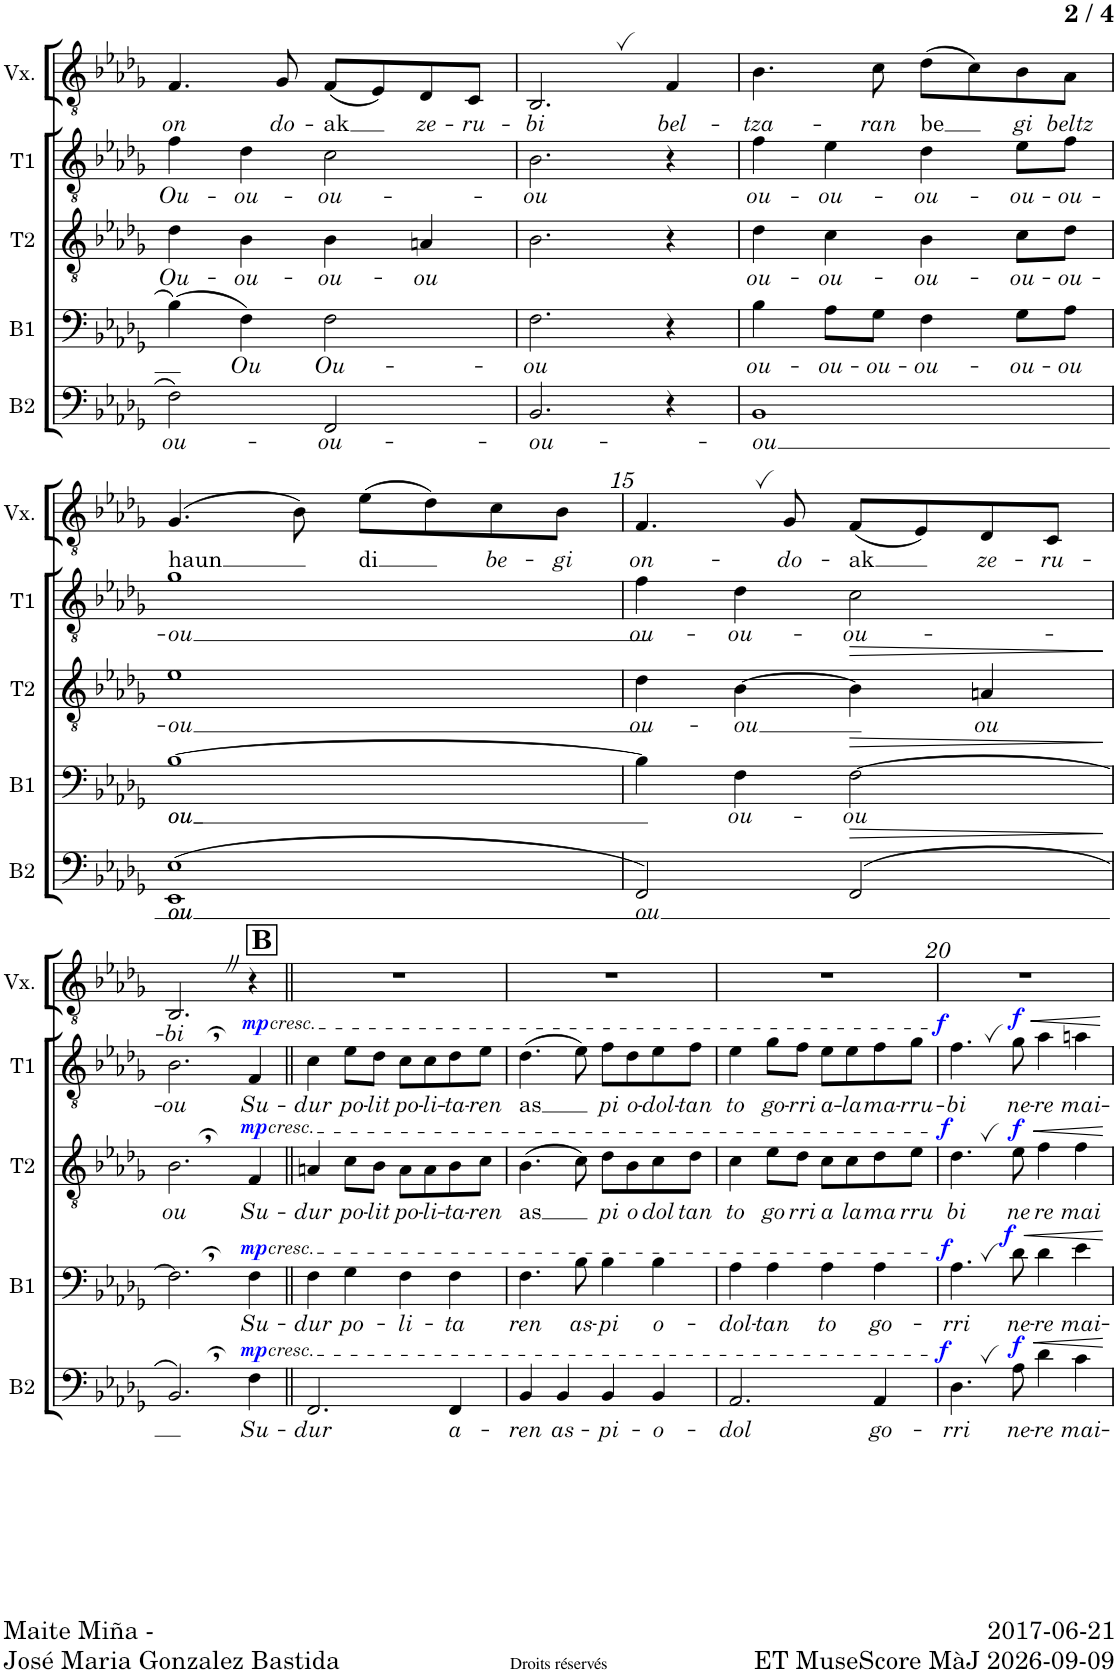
**kern	**text	**dynam	**kern	**text	**dynam	**kern	**text	**dynam	**kern	**text	**dynam	**kern	**text
*part5	*part5	*part5	*part4	*part4	*part4	*part3	*part3	*part3	*part2	*part2	*part2	*part1	*part1
*staff5	*staff5	*staff5	*staff4	*staff4	*staff4	*staff3	*staff3	*staff3	*staff2	*staff2	*staff2	*staff1	*staff1
*I"Basse	*	*	*I"Baryton	*	*	*I"Ténor 2	*	*	*I"Ténor 1	*	*	*I"Voix	*
*I'B2	*	*	*I'B1	*	*	*I'T2	*	*	*I'T1	*	*	*I'Vx.	*
!!LO:PB:g=z
*clefF4	*	*	*clefF4	*	*	*clefGv2	*	*	*clefGv2	*	*	*clefGv2	*
*k[b-e-a-d-g-]	*	*	*k[b-e-a-d-g-]	*	*	*k[b-e-a-d-g-]	*	*	*k[b-e-a-d-g-]	*	*	*k[b-e-a-d-g-]	*
*M4/4	*	*	*M4/4	*	*	*M4/4	*	*	*M4/4	*	*	*M4/4	*
*met(c)	*	*	*met(c)	*	*	*met(c)	*	*	*met(c)	*	*	*met(c)	*
=11	=11	=11	=11	=11	=11	=11	=11	=11	=11	=11	=11	=11	=11
!	!LO:LY:b	!	!	!	!	!	!LO:LY:b	!	!	!LO:LY:b	!	!	!LO:LY:b
2F\	ou-	.	(4B-\	.	.	4d-\	Ou-	.	4f\	Ou-	.	4.F/	on
!	!	!	!	!LO:LY:b	!	!	!LO:LY:b	!	!	!LO:LY:b	!	!	!
.	.	.	4F\)	Ou	.	4B-\	-ou-	.	4d-\	-ou-	.	.	.
!	!	!	!	!	!	!	!	!	!	!	!	!	!LO:LY:b
.	.	.	.	.	.	.	.	.	.	.	.	8G-/	do-
!	!LO:LY:b	!	!	!LO:LY:b	!	!	!LO:LY:b	!	!	!LO:LY:b	!	!	!LO:LY:b
2FF/	-ou-	.	2F\	Ou-	.	4B-\	-ou-	.	2c\	-ou-	.	(8F/L	-ak
.	.	.	.	.	.	.	.	.	.	.	.	8E-/)	.
!	!	!	!	!	!	!	!LO:LY:b	!	!	!	!	!	!LO:LY:b
.	.	.	.	.	.	4An/	-ou	.	.	.	.	8D-/	ze-
!	!	!	!	!	!	!	!	!	!	!	!	!	!LO:LY:b
.	.	.	.	.	.	.	.	.	.	.	.	8C/J	-ru-
=12	=12	=12	=12	=12	=12	=12	=12	=12	=12	=12	=12	=12	=12
!	!LO:LY:b	!	!	!LO:LY:b	!	!	!	!	!	!LO:LY:b	!	!	!LO:LY:b
2.BB-/	-ou-	.	2.F\	-ou	.	2.B-\	.	.	2.B-\	-ou	.	2.BB-,/	-bi
!	!	!	!	!	!	!	!	!	!	!	!	!	!LO:LY:b
4r	.	.	4r	.	.	4r	.	.	4r	.	.	4F/	bel-
=13	=13	=13	=13	=13	=13	=13	=13	=13	=13	=13	=13	=13	=13
!	!LO:LY:b	!	!	!LO:LY:b	!	!	!LO:LY:b	!	!	!LO:LY:b	!	!	!LO:LY:b
1BB-	-ou	.	4B-\	ou-	.	4d-\	ou-	.	4f\	ou-	.	4.B-\	-tza-
!	!	!	!	!LO:LY:b	!	!	!LO:LY:b	!	!	!LO:LY:b	!	!	!
.	.	.	8A-\L	-ou-	.	4c\	-ou-	.	4e-\	-ou-	.	.	.
!	!	!	!	!LO:LY:b	!	!	!	!	!	!	!	!	!LO:LY:b
.	.	.	8G-\J	-ou-	.	.	.	.	.	.	.	8c\	-ran
!	!	!	!	!LO:LY:b	!	!	!LO:LY:b	!	!	!LO:LY:b	!	!	!LO:LY:b
.	.	.	4F\	-ou-	.	4B-\	-ou-	.	4d-\	-ou-	.	(8d-\L	be
.	.	.	.	.	.	.	.	.	.	.	.	8c\)	.
!	!	!	!	!LO:LY:b	!	!	!LO:LY:b	!	!	!LO:LY:b	!	!	!LO:LY:b
.	.	.	8G-\L	-ou-	.	8c\L	-ou-	.	8e-\L	-ou-	.	8B-\	gi
!	!	!	!	!LO:LY:b	!	!	!LO:LY:b	!	!	!LO:LY:b	!	!	!LO:LY:b
.	.	.	8A-\J	-ou	.	8d-\J	-ou-	.	8f\J	-ou-	.	8A-\J	beltz
!!LO:LB:g=z
=14	=14	=14	=14	=14	=14	=14	=14	=14	=14	=14	=14	=14	=14
!	!LO:LY:b	!	!	!LO:LY:b	!	!	!LO:LY:b	!	!	!LO:LY:b	!	!	!LO:LY:b
(>1EE- 1E-	-ou	.	[1B-	-ou	.	1e-	-ou	.	1g-	-ou	.	(4.G-/	haun
.	.	.	.	.	.	.	.	.	.	.	.	8B-\)	.
!	!	!	!	!	!	!	!	!	!	!	!	!	!LO:LY:b
.	.	.	.	.	.	.	.	.	.	.	.	(8e-\L	di
.	.	.	.	.	.	.	.	.	.	.	.	8d-\)	.
!	!	!	!	!	!	!	!	!	!	!	!	!	!LO:LY:b
.	.	.	.	.	.	.	.	.	.	.	.	8c\	be-
!	!	!	!	!	!	!	!	!	!	!	!	!	!LO:LY:b
.	.	.	.	.	.	.	.	.	.	.	.	8B-\J	-gi
=15	=15	=15	=15	=15	=15	=15	=15	=15	=15	=15	=15	=15	=15
!	!LO:LY:b	!	!	!	!	!	!LO:LY:b	!	!	!LO:LY:b	!	!	!LO:LY:b
2FF/)	-ou	.	4B-\]	.	.	4d-\	ou-	.	4f\	ou-	.	4.F,/	on-
!	!	!	!	!LO:LY:b	!	!	!LO:LY:b	!	!	!LO:LY:b	!	!	!
.	.	.	4F\	ou-	.	[4B-\	-ou	.	4d-\	-ou-	.	.	.
!	!	!	!	!	!	!	!	!	!	!	!	!	!LO:LY:b
.	.	.	.	.	.	.	.	.	.	.	.	8G-/	-do-
!	!	!LO:HP:b	!	!LO:LY:b	!LO:HP:b	!	!	!LO:HP:b	!	!LO:LY:b	!	!	!LO:LY:b
(>2FF/	.	>	[2F\	-ou	>	4B-\]	.	>	2c\	-ou-	.	(8F/L	-ak
.	.	.	.	.	.	.	.	.	.	.	.	8E-/)	.
!	!	!	!	!	!	!	!LO:LY:b	!	!	!	!	!	!LO:LY:b
.	.	.	.	.	.	4An/	ou	.	.	.	.	8D-/	ze-
!	!	!	!	!	!	!	!	!	!	!	!	!	!LO:LY:b
.	.	.	.	.	.	.	.	.	.	.	.	8C/J	-ru-
.	.	]	.	.	]	.	.	]	.	.	.	.	.
!!LO:LB:g=z
!!LO:REH:place=s1:a:B:cj:fs=14:t=B:qo=3
=16	=16	=16	=16	=16	=16	=16	=16	=16	=16	=16	=16	=16	=16
!	!	!	!	!	!	!	!LO:LY:b	!	!	!LO:LY:b	!	!	!LO:LY:b
2.BB-,/)	.	.	2.F,\]	.	.	2.B-,\	-ou	.	2.B-,\	-ou	.	2.BB-Z/	-bi
!	!	!	!	!	!	!	!	!	!LO:TX:a:i:t=cresc.	!	!	!	!
!	!	!	!	!	!	!LO:TX:a:i:t=cresc.	!	!	!	!	!	!	!
!	!	!	!LO:TX:a:i:t=cresc.	!	!	!	!	!	!	!	!	!	!
!LO:TX:a:i:t=cresc.	!	!	!	!	!	!	!	!	!	!	!	!	!
!	!LO:LY:b	!LO:DY:a	!	!LO:LY:b	!LO:DY:a	!	!LO:LY:b	!LO:DY:a	!	!LO:LY:b	!LO:DY:a	!	!
4F\	Su-	mp	4F\	Su-	mp	4F/	Su-	mp	4F/	Su-	mp	4r	.
=17||	=17||	=17||	=17||	=17||	=17||	=17||	=17||	=17||	=17||	=17||	=17||	=17||	=17||
!	!LO:LY:b	!	!	!LO:LY:b	!	!	!LO:LY:b	!	!	!LO:LY:b	!	!	!
2.FF/	-dur	.	4F\	-dur	.	4An/	dur	.	4c\	-dur	.	1r	.
!	!	!	!	!LO:LY:b	!	!	!LO:LY:b	!	!	!LO:LY:b	!	!	!
.	.	.	4G-\	po-	.	8c\L	po-	.	8e-\L	po-	.	.	.
!	!	!	!	!	!	!	!LO:LY:b	!	!	!LO:LY:b	!	!	!
.	.	.	.	.	.	8B-\J	-lit	.	8d-\J	-lit	.	.	.
!	!	!	!	!LO:LY:b	!	!	!LO:LY:b	!	!	!LO:LY:b	!	!	!
.	.	.	4F\	-li-	.	8A\L	po-	.	8c\L	po-	.	.	.
!	!	!	!	!	!	!	!LO:LY:b	!	!	!LO:LY:b	!	!	!
.	.	.	.	.	.	8A\	-li-	.	8c\	-li-	.	.	.
!	!LO:LY:b	!	!	!LO:LY:b	!	!	!LO:LY:b	!	!	!LO:LY:b	!	!	!
4FF/	a-	.	4F\	-ta	.	8B-\	-ta-	.	8d-\	-ta-	.	.	.
!	!	!	!	!	!	!	!LO:LY:b	!	!	!LO:LY:b	!	!	!
.	.	.	.	.	.	8c\J	-ren	.	8e-\J	-ren	.	.	.
=18	=18	=18	=18	=18	=18	=18	=18	=18	=18	=18	=18	=18	=18
!	!LO:LY:b	!	!	!LO:LY:b	!	!	!LO:LY:b	!	!	!LO:LY:b	!	!	!
4BB-/	-ren	.	4.F\	ren	.	(4.B-\	as	.	(4.d-\	as	.	1r	.
!	!LO:LY:b	!	!	!	!	!	!	!	!	!	!	!	!
4BB-/	as-	.	.	.	.	.	.	.	.	.	.	.	.
!	!	!	!	!LO:LY:b	!	!	!	!	!	!	!	!	!
.	.	.	8B-\	as-	.	8c\)	.	.	8e-\)	.	.	.	.
!	!LO:LY:b	!	!	!LO:LY:b	!	!	!LO:LY:b	!	!	!LO:LY:b	!	!	!
4BB-/	-pi-	.	4B-\	-pi	.	8d-\L	pi	.	8f\L	pi	.	.	.
!	!	!	!	!	!	!	!LO:LY:b	!	!	!LO:LY:b	!	!	!
.	.	.	.	.	.	8B-\	o	.	8d-\	o-	.	.	.
!	!LO:LY:b	!	!	!LO:LY:b	!	!	!LO:LY:b	!	!	!LO:LY:b	!	!	!
4BB-/	-o-	.	4B-\	o-	.	8c\	dol	.	8e-\	-dol-	.	.	.
!	!	!	!	!	!	!	!LO:LY:b	!	!	!LO:LY:b	!	!	!
.	.	.	.	.	.	8d-\J	tan	.	8f\J	-tan	.	.	.
=19	=19	=19	=19	=19	=19	=19	=19	=19	=19	=19	=19	=19	=19
!	!LO:LY:b	!	!	!LO:LY:b	!	!	!LO:LY:b	!	!	!LO:LY:b	!	!	!
2.AA-/	-dol	.	4A-\	-dol-	.	4c\	to	.	4e-\	to	.	1r	.
!	!	!	!	!LO:LY:b	!	!	!LO:LY:b	!	!	!LO:LY:b	!	!	!
.	.	.	4A-\	-tan	.	8e-\L	go	.	8g-\L	go-	.	.	.
!	!	!	!	!	!	!	!LO:LY:b	!	!	!LO:LY:b	!	!	!
.	.	.	.	.	.	8d-\J	rri	.	8f\J	-rri	.	.	.
!	!	!	!	!LO:LY:b	!	!	!LO:LY:b	!	!	!LO:LY:b	!	!	!
.	.	.	4A-\	to	.	8c\L	a	.	8e-\L	a-	.	.	.
!	!	!	!	!	!	!	!LO:LY:b	!	!	!LO:LY:b	!	!	!
.	.	.	.	.	.	8c\	la	.	8e-\	-la	.	.	.
!	!LO:LY:b	!	!	!LO:LY:b	!	!	!LO:LY:b	!	!	!LO:LY:b	!	!	!
4AA-/	go-	.	4A-\	go-	.	8d-\	ma	.	8f\	ma-	.	.	.
!	!	!	!	!	!	!	!LO:LY:b	!	!	!LO:LY:b	!	!	!
.	.	.	.	.	.	8e-\J	rru	.	8g-\J	-rru-	.	.	.
=20	=20	=20	=20	=20	=20	=20	=20	=20	=20	=20	=20	=20	=20
!	!LO:LY:b	!LO:DY:a	!	!LO:LY:b	!LO:DY:a	!	!LO:LY:b	!LO:DY:a	!	!LO:LY:b	!LO:DY:a	!	!
4.D-,\	-rri	f	4.A-,\	-rri	f	4.d-,\	bi	f	4.f,\	-bi	f	1r	.
!	!LO:LY:b	!LO:DY:a	!	!LO:LY:b	!LO:DY:a	!	!LO:LY:b	!LO:DY:a	!	!LO:LY:b	!LO:DY:a	!	!
8A-\	ne-	f	8d-\	ne-	f	8e-\	ne	f	8g-\	ne-	f	.	.
!	!LO:LY:b	!LO:HP:b	!	!LO:LY:b	!LO:HP:b	!	!LO:LY:b	!LO:HP:b	!	!LO:LY:b	!LO:HP:b	!	!
4d-\	-re	<	4d-\	-re	<	4f\	re	<	4a-\	-re	<	.	.
!	!LO:LY:b	!	!	!LO:LY:b	!	!	!LO:LY:b	!	!	!LO:LY:b	!	!	!
4c\	mai-	.	4e-\	mai-	.	4f\	mai	.	4an\	mai-	.	.	.
.	.	[	.	.	[	.	.	[	.	.	[	.	.
=	=	=	=	=	=	=	=	=	=	=	=	=	=
*-	*-	*-	*-	*-	*-	*-	*-	*-	*-	*-	*-	*-	*-
